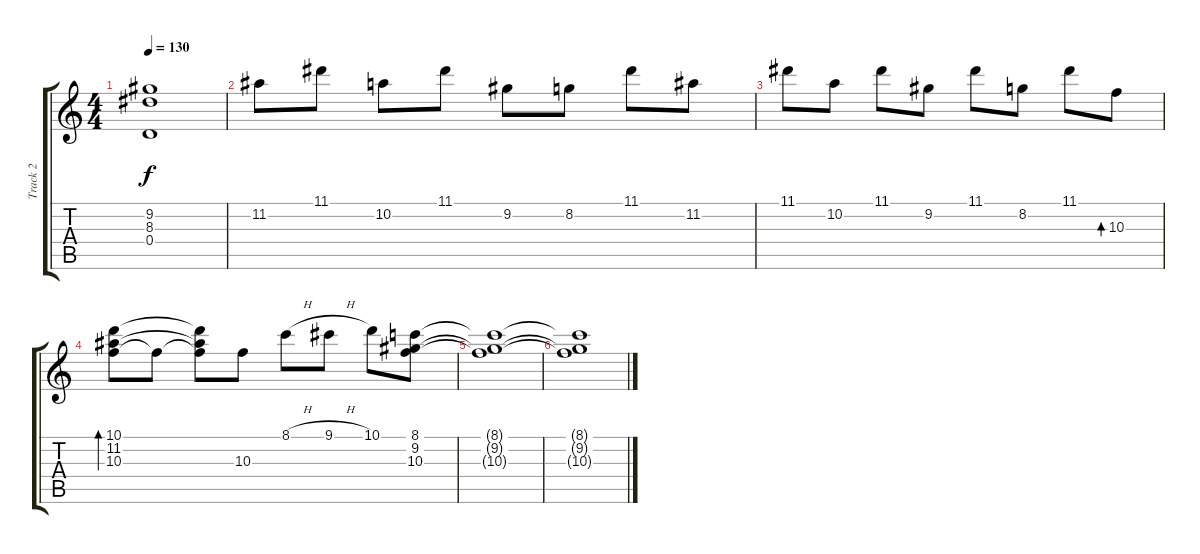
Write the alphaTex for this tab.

\track ("Track 2" "Track 2") {instrument overdrivenguitar}
\staff {score tabs}
\tuning (E4 B3 G3 D3 A2 E2) {hide}
\ts (4 4)
\tempo 130
\clef g2
\ks c
(9.2{t} 8.3{t} 0.4{t}).1{dy f} |
11.2.8 11.1.8 10.2.8 11.1.8 9.2.8 8.2.8 11.1.8 11.2.8 |
11.1.8 10.2.8 11.1.8 9.2.8 11.1.8 8.2.8 11.1.8 10.3.8{bd 240} |
(10.1 11.2 10.3).8{bd 240} 10.3{t}.8 (10.1{t} 11.2{t} 10.3{t}).8 10.3.8 8.1{h}.8 9.1{h}.8 10.1.8 (8.1 9.2 10.3).8 |
(8.1{t} 9.2{t} 10.3{t}).1 |
(8.1{t} 9.2{t} 10.3{t}).1
